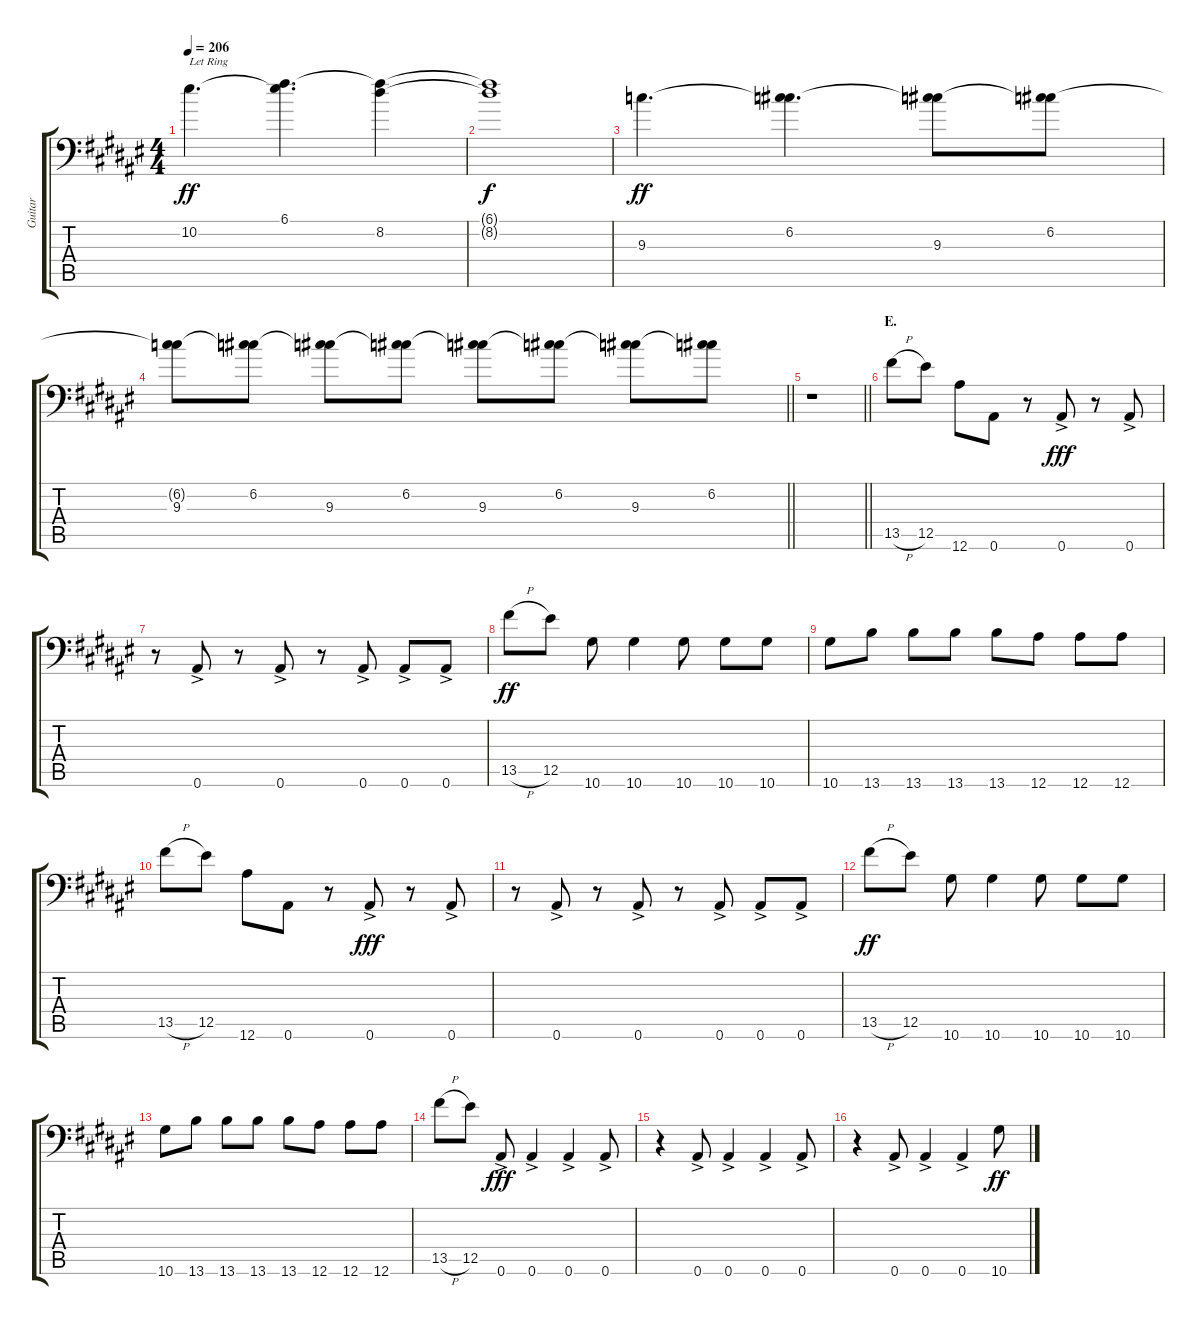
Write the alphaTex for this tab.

\track ("Guitar" "Guitar") {instrument distortionguitar}
\staff {score tabs}
\tuning (C4 G3 Eb3 Bb2 F2 Bb1) {hide}
\ts (4 4)
\tempo 206
\clef f4
\ks f#
10.2.4{d txt "Let Ring" dy ff} (6.1 10.2{t}).4{d} (6.1{t} 8.2).4 |
(6.1{t} 8.2{t}).1{dy f} |
9.3.4{d dy ff} (6.2 9.3{t}).4{d} (6.2{t} 9.3).8 (6.2 9.3{t}).8 |
\barLineRight lightlight
(6.2{t} 9.3).8 (6.2 9.3{t}).8 (6.2{t} 9.3).8 (6.2 9.3{t}).8 (6.2{t} 9.3).8 (6.2 9.3{t}).8 (6.2{t} 9.3).8 (6.2 9.3{t}).8 |
\section ("" "")
\barLineRight lightlight
r.1 |
\section ("" "E.")
13.5{h}.8 12.5.8 12.6.8 0.6.8 r.8 0.6{ac}.8{dy fff} r.8 0.6{ac}.8 |
r.8 0.6{ac}.8 r.8 0.6{ac}.8 r.8 0.6{ac}.8 0.6{ac}.8 0.6{ac}.8 |
13.5{h}.8{dy ff} 12.5.8 10.6.8 10.6.4 10.6.8 10.6.8 10.6.8 |
10.6.8 13.6.8 13.6.8 13.6.8 13.6.8 12.6.8 12.6.8 12.6.8 |
13.5{h}.8 12.5.8 12.6.8 0.6.8 r.8 0.6{ac}.8{dy fff} r.8 0.6{ac}.8 |
r.8 0.6{ac}.8 r.8 0.6{ac}.8 r.8 0.6{ac}.8 0.6{ac}.8 0.6{ac}.8 |
13.5{h}.8{dy ff} 12.5.8 10.6.8 10.6.4 10.6.8 10.6.8 10.6.8 |
10.6.8 13.6.8 13.6.8 13.6.8 13.6.8 12.6.8 12.6.8 12.6.8 |
13.5{h}.8 12.5.8 0.6{ac}.8{dy fff} 0.6{ac}.4 0.6{ac}.4 0.6{ac}.8 |
r.4 0.6{ac}.8 0.6{ac}.4 0.6{ac}.4 0.6{ac}.8 |
r.4 0.6{ac}.8 0.6{ac}.4 0.6{ac}.4 10.6.8{dy ff}
